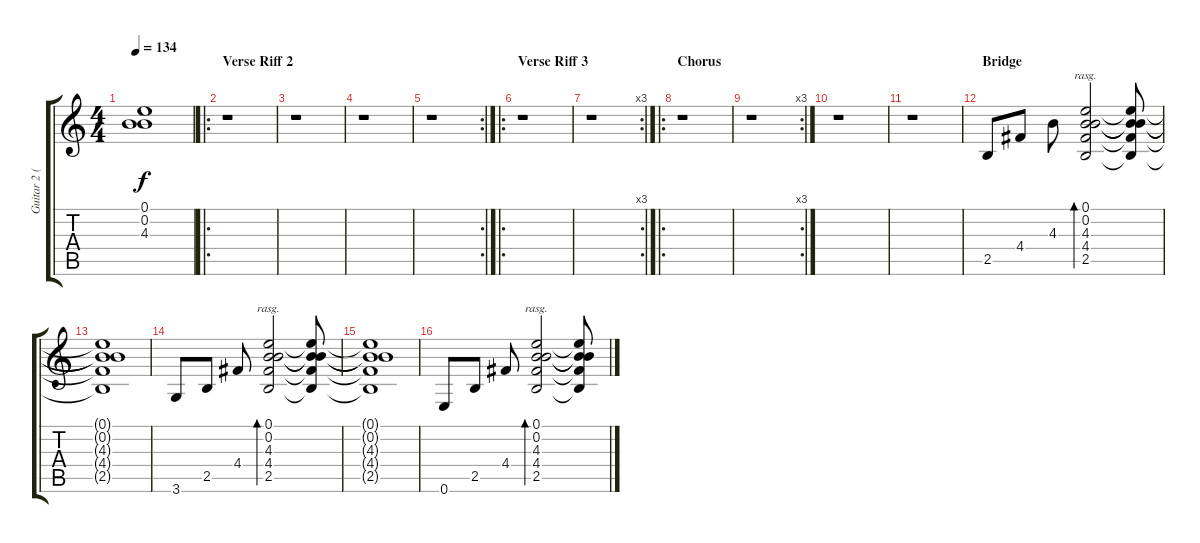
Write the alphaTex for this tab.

\track ("Guitar 2 (clean)" "Guitar 2 (") {instrument acousticguitarsteel}
\staff {score tabs}
\tuning (E4 B3 G3 D3 A2 E2) {hide}
\ts (4 4)
\tempo 134
\clef g2
\ks c
(0.1{t} 0.2{t} 4.3{t}).1{dy f} |
\ro
\section ("" "Verse Riff 2")
r.1 |
r.1 |
r.1 |
\rc 2
r.1 |
\ro
\section ("" "Verse Riff 3")
r.1 |
\rc 3
r.1 |
\ro
\section ("" "Chorus")
r.1 |
\rc 3
r.1 |
r.1 |
r.1 |
\section ("" "Bridge")
2.5.8 4.4.8 4.3.8 (0.1 0.2 4.3 4.4 2.5).2{bd 240 rasg ii} (0.1{t} 0.2{t} 4.3{t} 4.4{t} 2.5{t}).8 |
(0.1{t} 0.2{t} 4.3{t} 4.4{t} 2.5{t}).1 |
3.6.8 2.5.8 4.4.8 (0.1 0.2 4.3 4.4 2.5).2{bd 240 rasg ii} (0.1{t} 0.2{t} 4.3{t} 4.4{t} 2.5{t}).8 |
(0.1{t} 0.2{t} 4.3{t} 4.4{t} 2.5{t}).1 |
0.6.8 2.5.8 4.4.8 (0.1 0.2 4.3 4.4 2.5).2{bd 240 rasg ii} (0.1{t} 0.2{t} 4.3{t} 4.4{t} 2.5{t}).8
